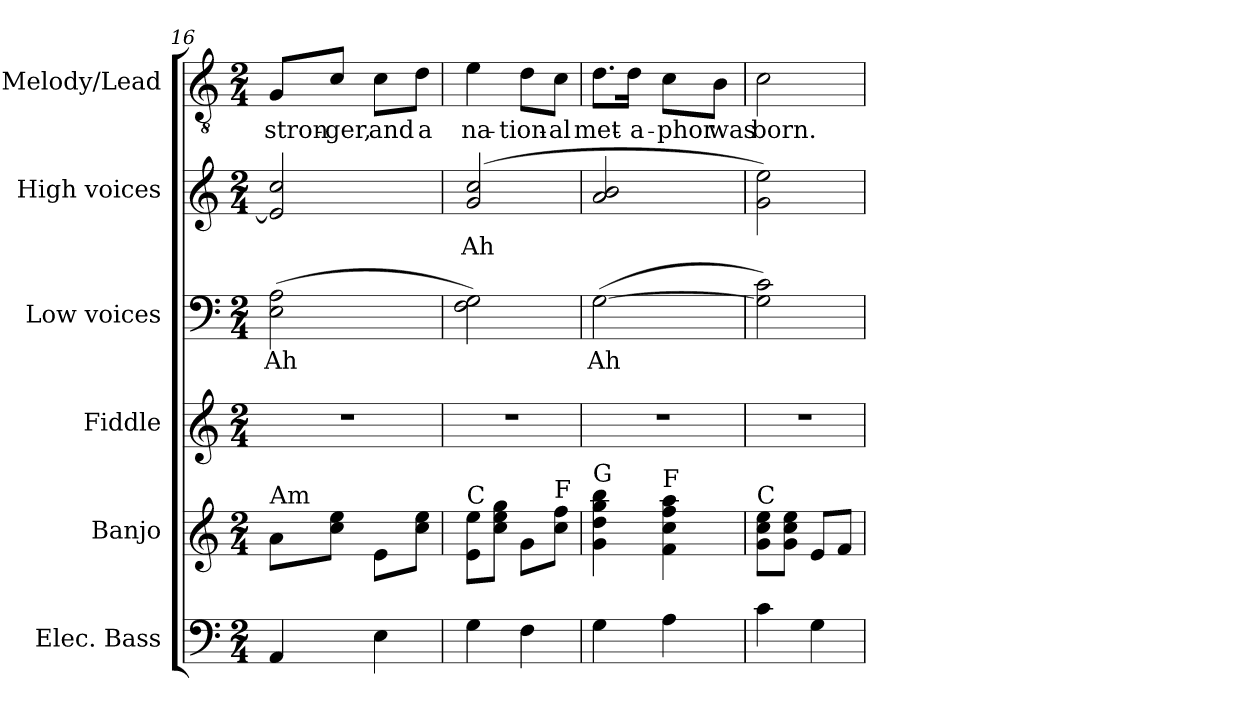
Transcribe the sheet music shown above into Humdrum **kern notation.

**kern	**kern	**kern	**kern	**text	**kern	**text	**kern	**text
*part6	*part5	*part4	*part3	*part3	*part2	*part2	*part1	*part1
*staff6	*staff5	*staff4	*staff3	*staff3	*staff2	*staff2	*staff1	*staff1
*I"Elec. Bass	*I"Banjo	*I"Fiddle	*I"Low voices	*	*I"High voices	*	*I"Melody/Lead	*
*I'E. Bass	*I'Ban.	*	*	*	*I'S.	*	*	*
*clefF4	*clefG2	*clefG2	*clefF4	*	*clefG2	*	*clefGv2	*
*ITrd7c12	*ITrd7c12	*	*	*	*	*	*ITrd7c12	*
*k[]	*k[]	*k[]	*k[]	*	*k[]	*	*k[]	*
*C:	*C:	*C:	*C:	*	*C:	*	*C:	*
*M2/4	*M2/4	*M2/4	*M2/4	*	*M2/4	*	*M2/4	*
=16	=16	=16	=16	=16	=16	=16	=16	=16
!	!	!LO:N:vis=1	!	!	!	!	!	!
!	!	!	!	!LO:LY:b:color=#000000	!	!	!	!
!	!LO:TX:a:t=Am	!	!	!	!	!	!	!
!	!	!	!	!	!	!	!	!LO:LY:b:color=#000000
4AAAi/	8Ai\L	2r	(2Ei\ 2Ai	Ah	2ei/] 2cci	.	8GGi/L	stron-
!	!	!	!	!	!	!	!	!LO:LY:b:color=#000000
.	8ci\ 8eiJ	.	.	.	.	.	8Ci/J	-ger,
!	!	!	!	!	!	!	!	!LO:LY:b:color=#000000
4EEi\	8Ei\L	.	.	.	.	.	8Ci\L	and
!	!	!	!	!	!	!	!	!LO:LY:b:color=#000000
.	8ci\ 8eiJ	.	.	.	.	.	8Di\J	a
=17	=17	=17	=17	=17	=17	=17	=17	=17
!	!	!LO:N:vis=1	!	!	!	!	!	!
!	!	!	!	!	!	!LO:LY:b:color=#000000	!	!
!	!LO:TX:a:t=C	!	!	!	!	!	!	!
!	!	!	!	!	!	!	!	!LO:LY:b:color=#000000
4GGi\	8Ei\ 8eiL	2r	2Fi\ 2Gi)	.	(2gi/ 2cci	Ah	4Ei\	na-
.	8ci\ 8ei 8giJ	.	.	.	.	.	.	.
!	!	!	!	!	!	!	!	!LO:LY:b:color=#000000
4FFi\	8Gi\L	.	.	.	.	.	8Di\L	-tion-
!	!LO:TX:a:t=F	!	!	!	!	!	!	!
!	!	!	!	!	!	!	!	!LO:LY:b:color=#000000
.	8ci\ 8fiJ	.	.	.	.	.	8Ci\J	-al
=18	=18	=18	=18	=18	=18	=18	=18	=18
!	!	!LO:N:vis=1	!	!	!	!	!	!
!	!	!	!	!LO:LY:b:color=#000000	!	!	!	!
!	!LO:TX:a:t=G	!	!	!	!	!	!	!
!	!	!	!	!	!	!	!	!LO:LY:b:color=#000000
4GGi\	4Gi\ 4di 4gi 4bi	2r	([>2Gi\	Ah	2ai/ 2bi	.	8.Di\L	met-
!	!	!	!	!	!	!	!	!LO:LY:b:color=#000000
.	.	.	.	.	.	.	16Di\Jk	-a-
!	!LO:TX:a:t=F	!	!	!	!	!	!	!
!	!	!	!	!	!	!	!	!LO:LY:b:color=#000000
4AAi\	4Fi\ 4ci 4fi 4ai	.	.	.	.	.	8Ci\L	-phor
!	!	!	!	!	!	!	!	!LO:LY:b:color=#000000
.	.	.	.	.	.	.	8BBi\J	was
=19	=19	=19	=19	=19	=19	=19	=19	=19
!	!	!LO:N:vis=1	!	!	!	!	!	!
!	!LO:TX:a:t=C	!	!	!	!	!	!	!
!	!	!	!	!	!	!	!	!LO:LY:b:color=#000000
4Ci\	8Gi\ 8ci 8eiL	2r	2Gi\] 2ci)	.	2gi\ 2eei)	.	2Ci\	born.
.	8Gi\ 8ci 8eiJ	.	.	.	.	.	.	.
4GGi\	8Ei/L	.	.	.	.	.	.	.
.	8Fi/J	.	.	.	.	.	.	.
=	=	=	=	=	=	=	=	=
*-	*-	*-	*-	*-	*-	*-	*-	*-
